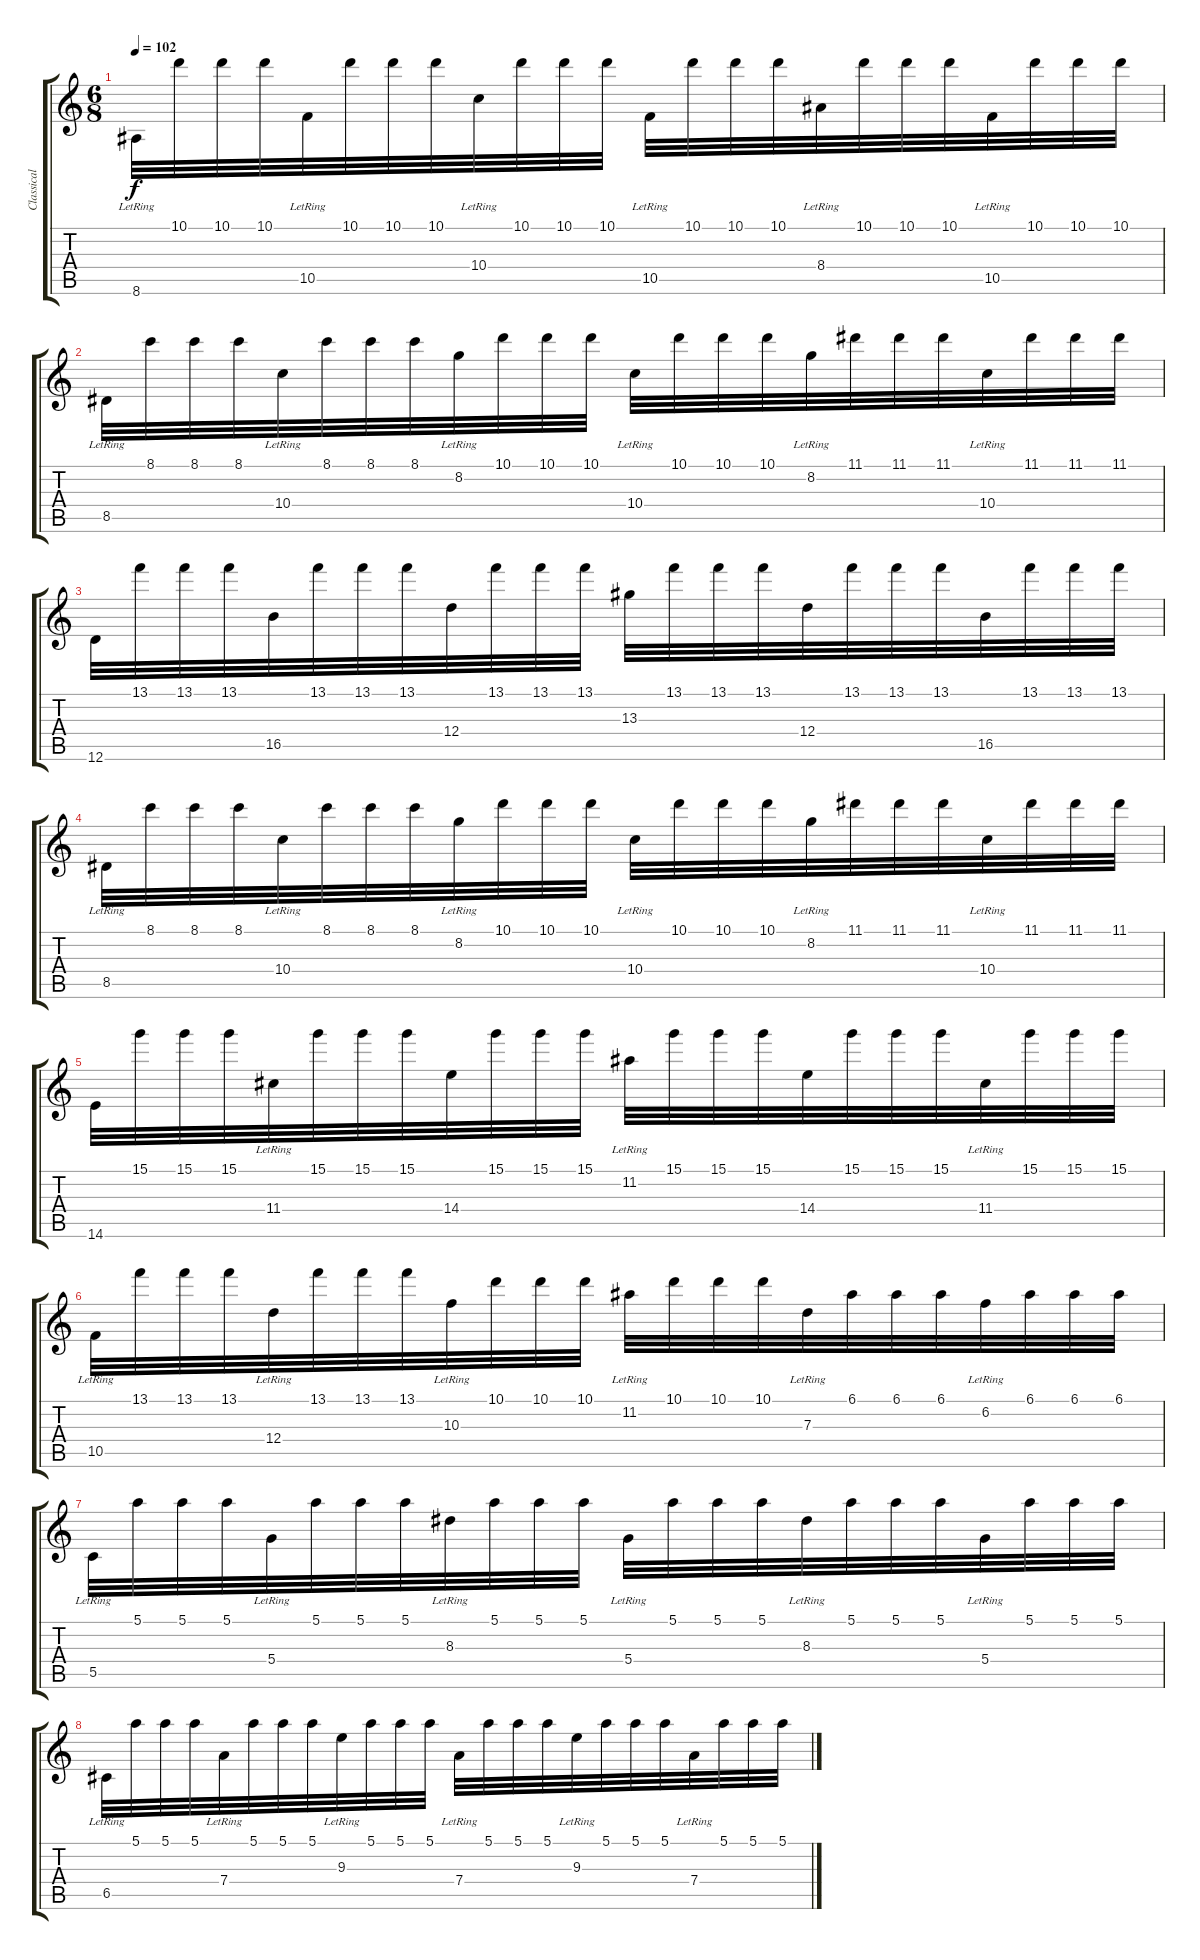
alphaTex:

\track ("Classical guitar" "Classical ") {instrument acousticguitarnylon}
\staff {score tabs}
\tuning (E4 B3 G3 D3 G2 D2) {hide}
\ts (6 8)
\tempo 102
\clef g2
\ks c
8.6{lr}.32{dy f} 10.1.32 10.1.32 10.1.32 10.5{lr}.32 10.1.32 10.1.32 10.1.32 10.4{lr}.32 10.1.32 10.1.32 10.1.32 10.5{lr}.32 10.1.32 10.1.32 10.1.32 8.4{lr}.32 10.1.32 10.1.32 10.1.32 10.5{lr}.32 10.1.32 10.1.32 10.1.32 |
8.5{lr}.32 8.1.32 8.1.32 8.1.32 10.4{lr}.32 8.1.32 8.1.32 8.1.32 8.2{lr}.32 10.1.32 10.1.32 10.1.32 10.4{lr}.32 10.1.32 10.1.32 10.1.32 8.2{lr}.32 11.1.32 11.1.32 11.1.32 10.4{lr}.32 11.1.32 11.1.32 11.1.32 |
12.6.32 13.1.32 13.1.32 13.1.32 16.5.32 13.1.32 13.1.32 13.1.32 12.4.32 13.1.32 13.1.32 13.1.32 13.3.32 13.1.32 13.1.32 13.1.32 12.4.32 13.1.32 13.1.32 13.1.32 16.5.32 13.1.32 13.1.32 13.1.32 |
8.5{lr}.32 8.1.32 8.1.32 8.1.32 10.4{lr}.32 8.1.32 8.1.32 8.1.32 8.2{lr}.32 10.1.32 10.1.32 10.1.32 10.4{lr}.32 10.1.32 10.1.32 10.1.32 8.2{lr}.32 11.1.32 11.1.32 11.1.32 10.4{lr}.32 11.1.32 11.1.32 11.1.32 |
14.6.32 15.1.32 15.1.32 15.1.32 11.4{lr}.32 15.1.32 15.1.32 15.1.32 14.4.32 15.1.32 15.1.32 15.1.32 11.2{lr}.32 15.1.32 15.1.32 15.1.32 14.4.32 15.1.32 15.1.32 15.1.32 11.4{lr}.32 15.1.32 15.1.32 15.1.32 |
10.5{lr}.32 13.1.32 13.1.32 13.1.32 12.4{lr}.32 13.1.32 13.1.32 13.1.32 10.3{lr}.32 10.1.32 10.1.32 10.1.32 11.2{lr}.32 10.1.32 10.1.32 10.1.32 7.3{lr}.32 6.1.32 6.1.32 6.1.32 6.2{lr}.32 6.1.32 6.1.32 6.1.32 |
5.5{lr}.32 5.1.32 5.1.32 5.1.32 5.4{lr}.32 5.1.32 5.1.32 5.1.32 8.3{lr}.32 5.1.32 5.1.32 5.1.32 5.4{lr}.32 5.1.32 5.1.32 5.1.32 8.3{lr}.32 5.1.32 5.1.32 5.1.32 5.4{lr}.32 5.1.32 5.1.32 5.1.32 |
6.5{lr}.32 5.1.32 5.1.32 5.1.32 7.4{lr}.32 5.1.32 5.1.32 5.1.32 9.3{lr}.32 5.1.32 5.1.32 5.1.32 7.4{lr}.32 5.1.32 5.1.32 5.1.32 9.3{lr}.32 5.1.32 5.1.32 5.1.32 7.4{lr}.32 5.1.32 5.1.32 5.1.32
